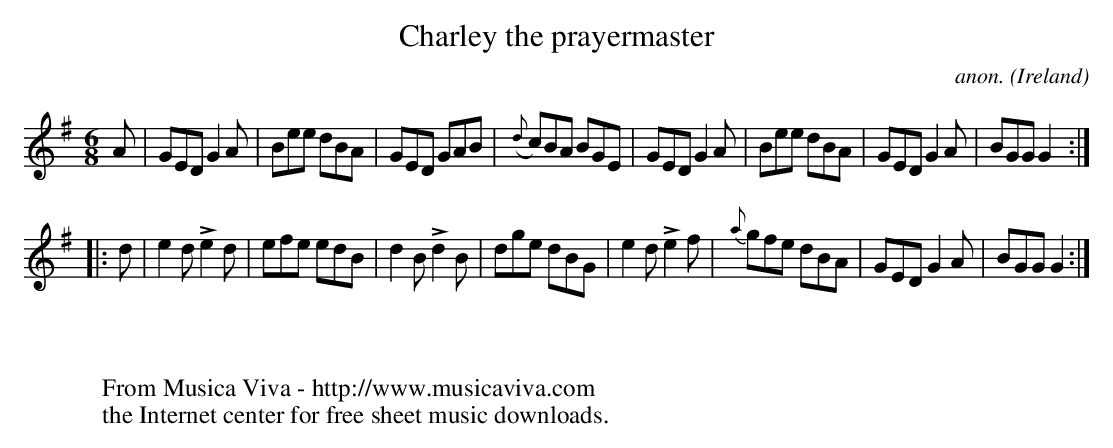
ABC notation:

X:1
T:Charley the prayermaster
C:anon.
O:Ireland
M:6/8
L:1/8
K:G
A|GED G2A|Bee dBA|GED GAB|({d}c)BA BGE|GED G2A|Bee dBA|GED G2A|BGG G2:|
|:d|e2d Le2d|efe edB|d2B Ld2B|dge dBG|e2d Le2f|{a}gfe dBA|GED G2A|BGG G2:|
W:
W:
W: From Musica Viva - http://www.musicaviva.com
W: the Internet center for free sheet music downloads.
